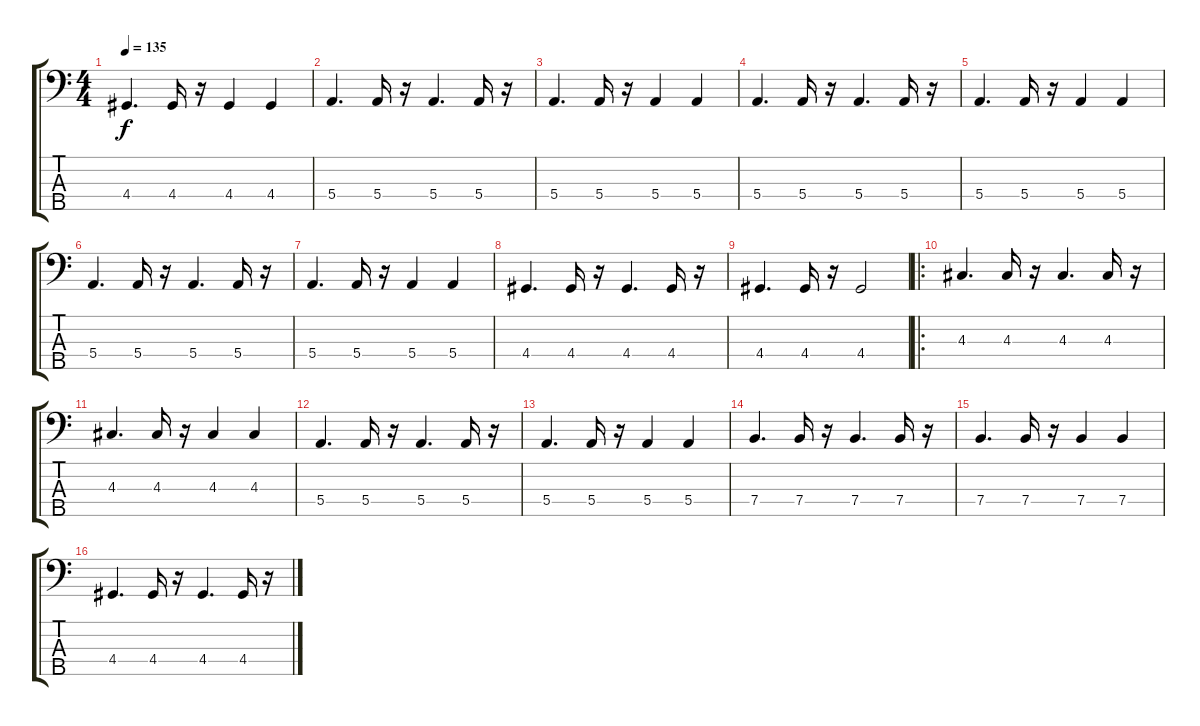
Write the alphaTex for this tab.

\track "" {instrument electricbasspick}
\staff {score tabs}
\tuning (G2 D2 A1 E1 B0) {hide}
\ts (4 4)
\tempo 135
\clef f4
\ks c
4.4.4{d dy f} 4.4.16 r.16 4.4.4 4.4.4 |
5.4.4{d} 5.4.16 r.16 5.4.4{d} 5.4.16 r.16 |
5.4.4{d} 5.4.16 r.16 5.4.4 5.4.4 |
5.4.4{d} 5.4.16 r.16 5.4.4{d} 5.4.16 r.16 |
5.4.4{d} 5.4.16 r.16 5.4.4 5.4.4 |
5.4.4{d} 5.4.16 r.16 5.4.4{d} 5.4.16 r.16 |
5.4.4{d} 5.4.16 r.16 5.4.4 5.4.4 |
4.4.4{d} 4.4.16 r.16 4.4.4{d} 4.4.16 r.16 |
4.4.4{d} 4.4.16 r.16 4.4.2 |
\ro
4.3.4{d} 4.3.16 r.16 4.3.4{d} 4.3.16 r.16 |
4.3.4{d} 4.3.16 r.16 4.3.4 4.3.4 |
5.4.4{d} 5.4.16 r.16 5.4.4{d} 5.4.16 r.16 |
5.4.4{d} 5.4.16 r.16 5.4.4 5.4.4 |
7.4.4{d} 7.4.16 r.16 7.4.4{d} 7.4.16 r.16 |
7.4.4{d} 7.4.16 r.16 7.4.4 7.4.4 |
4.4.4{d} 4.4.16 r.16 4.4.4{d} 4.4.16 r.16
